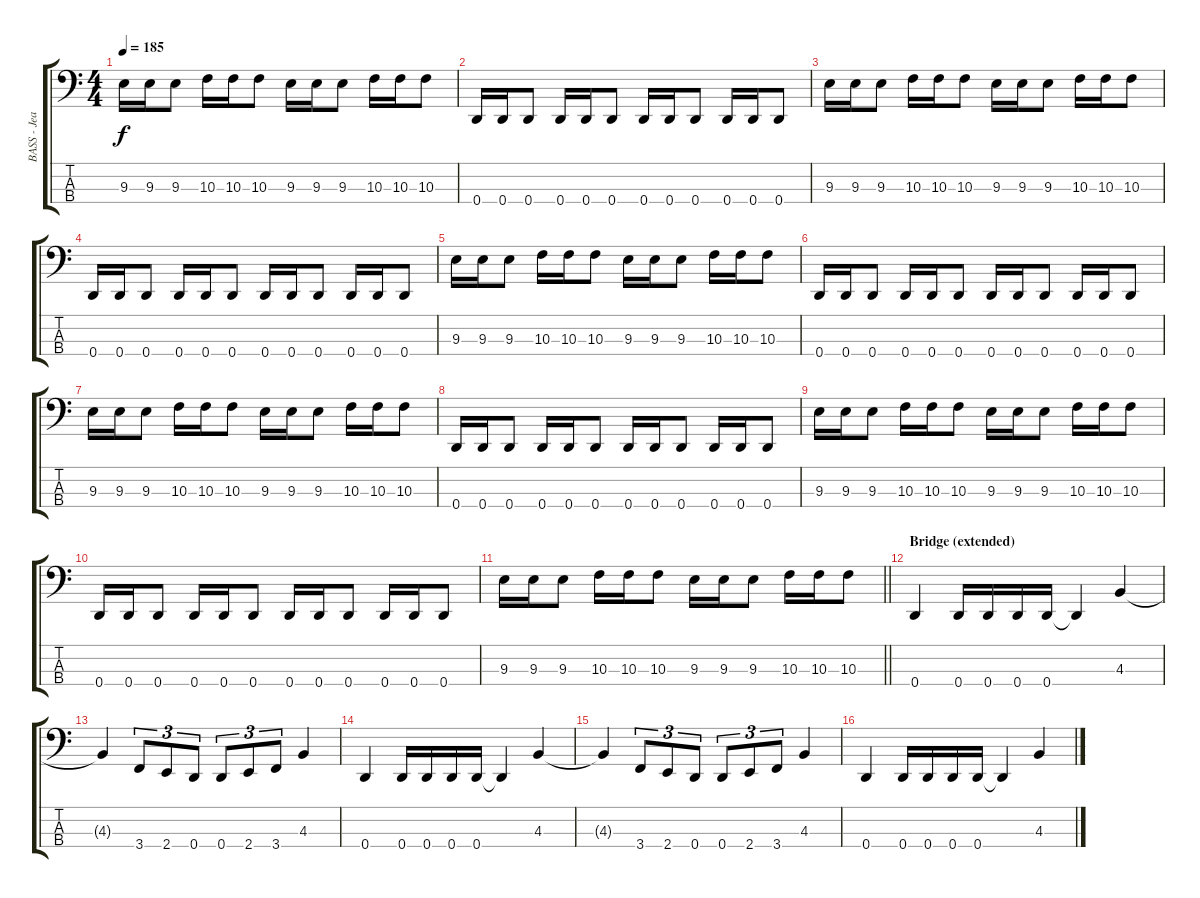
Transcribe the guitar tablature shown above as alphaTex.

\track ("BASS - Jean Michel Labadie" "BASS - Jea") {instrument electricbasspick}
\staff {score tabs}
\tuning (F2 C2 G1 D1) {hide}
\ts (4 4)
\tempo 185
\clef f4
\ks c
9.3.16{dy f} 9.3.16 9.3.8 10.3.16 10.3.16 10.3.8 9.3.16 9.3.16 9.3.8 10.3.16 10.3.16 10.3.8 |
0.4.16 0.4.16 0.4.8 0.4.16 0.4.16 0.4.8 0.4.16 0.4.16 0.4.8 0.4.16 0.4.16 0.4.8 |
9.3.16 9.3.16 9.3.8 10.3.16 10.3.16 10.3.8 9.3.16 9.3.16 9.3.8 10.3.16 10.3.16 10.3.8 |
0.4.16 0.4.16 0.4.8 0.4.16 0.4.16 0.4.8 0.4.16 0.4.16 0.4.8 0.4.16 0.4.16 0.4.8 |
9.3.16 9.3.16 9.3.8 10.3.16 10.3.16 10.3.8 9.3.16 9.3.16 9.3.8 10.3.16 10.3.16 10.3.8 |
0.4.16 0.4.16 0.4.8 0.4.16 0.4.16 0.4.8 0.4.16 0.4.16 0.4.8 0.4.16 0.4.16 0.4.8 |
9.3.16 9.3.16 9.3.8 10.3.16 10.3.16 10.3.8 9.3.16 9.3.16 9.3.8 10.3.16 10.3.16 10.3.8 |
0.4.16 0.4.16 0.4.8 0.4.16 0.4.16 0.4.8 0.4.16 0.4.16 0.4.8 0.4.16 0.4.16 0.4.8 |
9.3.16 9.3.16 9.3.8 10.3.16 10.3.16 10.3.8 9.3.16 9.3.16 9.3.8 10.3.16 10.3.16 10.3.8 |
0.4.16 0.4.16 0.4.8 0.4.16 0.4.16 0.4.8 0.4.16 0.4.16 0.4.8 0.4.16 0.4.16 0.4.8 |
\barLineRight lightlight
9.3.16 9.3.16 9.3.8 10.3.16 10.3.16 10.3.8 9.3.16 9.3.16 9.3.8 10.3.16 10.3.16 10.3.8 |
\section ("" "Bridge (extended)")
0.4.4 0.4.16 0.4.16 0.4.16 0.4.16 0.4{t}.4 4.3.4 |
4.3{t}.4 3.4.8{tu (3 2)} 2.4.8{tu (3 2)} 0.4.8{tu (3 2)} 0.4.8{tu (3 2)} 2.4.8{tu (3 2)} 3.4.8{tu (3 2)} 4.3.4 |
0.4.4 0.4.16 0.4.16 0.4.16 0.4.16 0.4{t}.4 4.3.4 |
4.3{t}.4 3.4.8{tu (3 2)} 2.4.8{tu (3 2)} 0.4.8{tu (3 2)} 0.4.8{tu (3 2)} 2.4.8{tu (3 2)} 3.4.8{tu (3 2)} 4.3.4 |
0.4.4 0.4.16 0.4.16 0.4.16 0.4.16 0.4{t}.4 4.3.4
